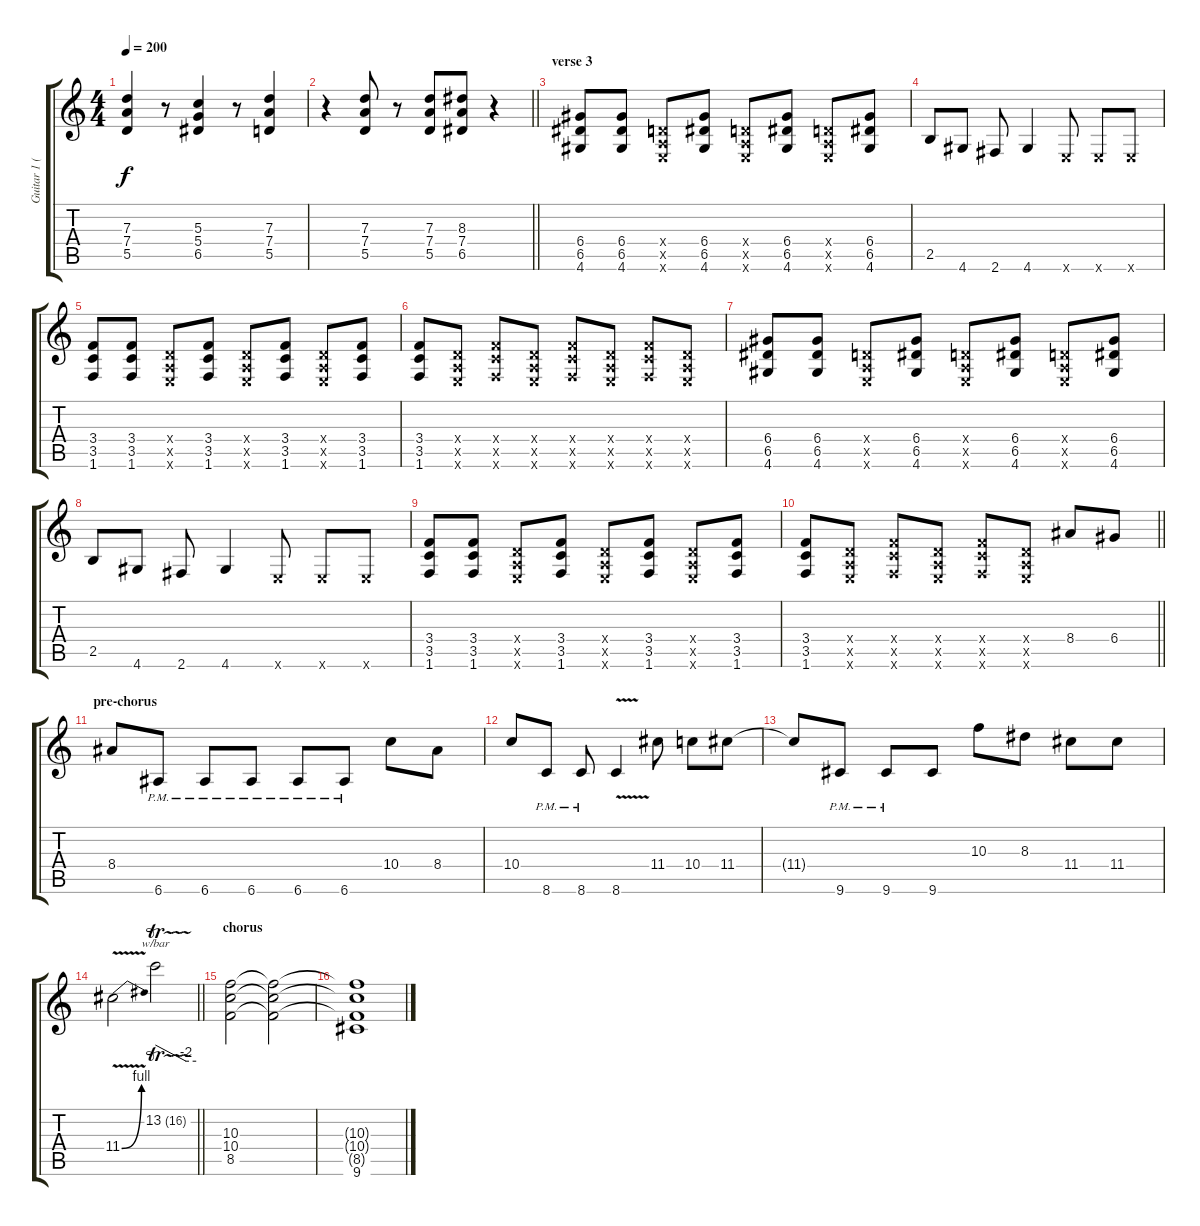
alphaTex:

\track ("Guitar 1 (Rhythm)" "Guitar 1 (") {instrument distortionguitar}
\staff {score tabs}
\tuning (E4 B3 G3 D3 A2 E2) {hide}
\ts (4 4)
\tempo 200
\clef g2
\ks c
(7.3 7.4 5.5).4{dy f} r.8 (5.3 5.4 6.5).4 r.8 (7.3 7.4 5.5).4 |
\barLineRight lightlight
r.4 (7.3 7.4 5.5).8 r.8 (7.3 7.4 5.5).8 (8.3 7.4 6.5).8 r.4 |
\section ("" "verse 3")
(6.4 6.5 4.6).8 (6.4 6.5 4.6).8 (0.4{x} 0.5{x} 0.6{x}).8 (6.4 6.5 4.6).8 (0.4{x} 0.5{x} 0.6{x}).8 (6.4 6.5 4.6).8 (0.4{x} 0.5{x} 0.6{x}).8 (6.4 6.5 4.6).8 |
2.5.8 4.6.8 2.6.8 4.6.4 0.6{x}.8 0.6{x}.8 0.6{x}.8 |
(3.4 3.5 1.6).8 (3.4 3.5 1.6).8 (0.4{x} 0.5{x} 0.6{x}).8 (3.4 3.5 1.6).8 (0.4{x} 0.5{x} 0.6{x}).8 (3.4 3.5 1.6).8 (0.4{x} 0.5{x} 0.6{x}).8 (3.4 3.5 1.6).8 |
(3.4 3.5 1.6).8 (0.4{x} 0.5{x} 0.6{x}).8 (3.4{x} 3.5{x} 1.6{x}).8 (0.4{x} 0.5{x} 0.6{x}).8 (3.4{x} 3.5{x} 1.6{x}).8 (0.4{x} 0.5{x} 0.6{x}).8 (3.4{x} 3.5{x} 1.6{x}).8 (0.4{x} 0.5{x} 0.6{x}).8 |
(6.4 6.5 4.6).8 (6.4 6.5 4.6).8 (0.4{x} 0.5{x} 0.6{x}).8 (6.4 6.5 4.6).8 (0.4{x} 0.5{x} 0.6{x}).8 (6.4 6.5 4.6).8 (0.4{x} 0.5{x} 0.6{x}).8 (6.4 6.5 4.6).8 |
2.5.8 4.6.8 2.6.8 4.6.4 0.6{x}.8 0.6{x}.8 0.6{x}.8 |
(3.4 3.5 1.6).8 (3.4 3.5 1.6).8 (0.4{x} 0.5{x} 0.6{x}).8 (3.4 3.5 1.6).8 (0.4{x} 0.5{x} 0.6{x}).8 (3.4 3.5 1.6).8 (0.4{x} 0.5{x} 0.6{x}).8 (3.4 3.5 1.6).8 |
\barLineRight lightlight
(3.4 3.5 1.6).8 (0.4{x} 0.5{x} 0.6{x}).8 (3.4{x} 3.5{x} 1.6{x}).8 (0.4{x} 0.5{x} 0.6{x}).8 (3.4{x} 3.5{x} 1.6{x}).8 (0.4{x} 0.5{x} 0.6{x}).8 8.4.8 6.4.8 |
\section ("" "pre-chorus")
8.4.8 6.6{pm}.8 6.6{pm}.8 6.6{pm}.8 6.6{pm}.8 6.6{pm}.8 10.4.8 8.4.8 |
10.4.8 8.6{pm}.8 8.6{pm}.8 8.6{v}.4 11.4.8 10.4.8 11.4.8 |
11.4{t}.8 9.6{pm}.8 9.6{pm}.8 9.6.8 10.3.8 8.3.8 11.4.8 11.4.8 |
\barLineRight lightlight
11.4{be (bend 0 0 60 4) v}.2 13.2{tr (16 16)}.2{tbe (custom default 0 0 45 -8 60 -8)} |
\section ("" "chorus")
(10.3 10.4 8.5).2 (10.3{t} 10.4{t} 8.5{t}).2 |
(10.3{t} 10.4{t} 8.5{t} 9.6).1
